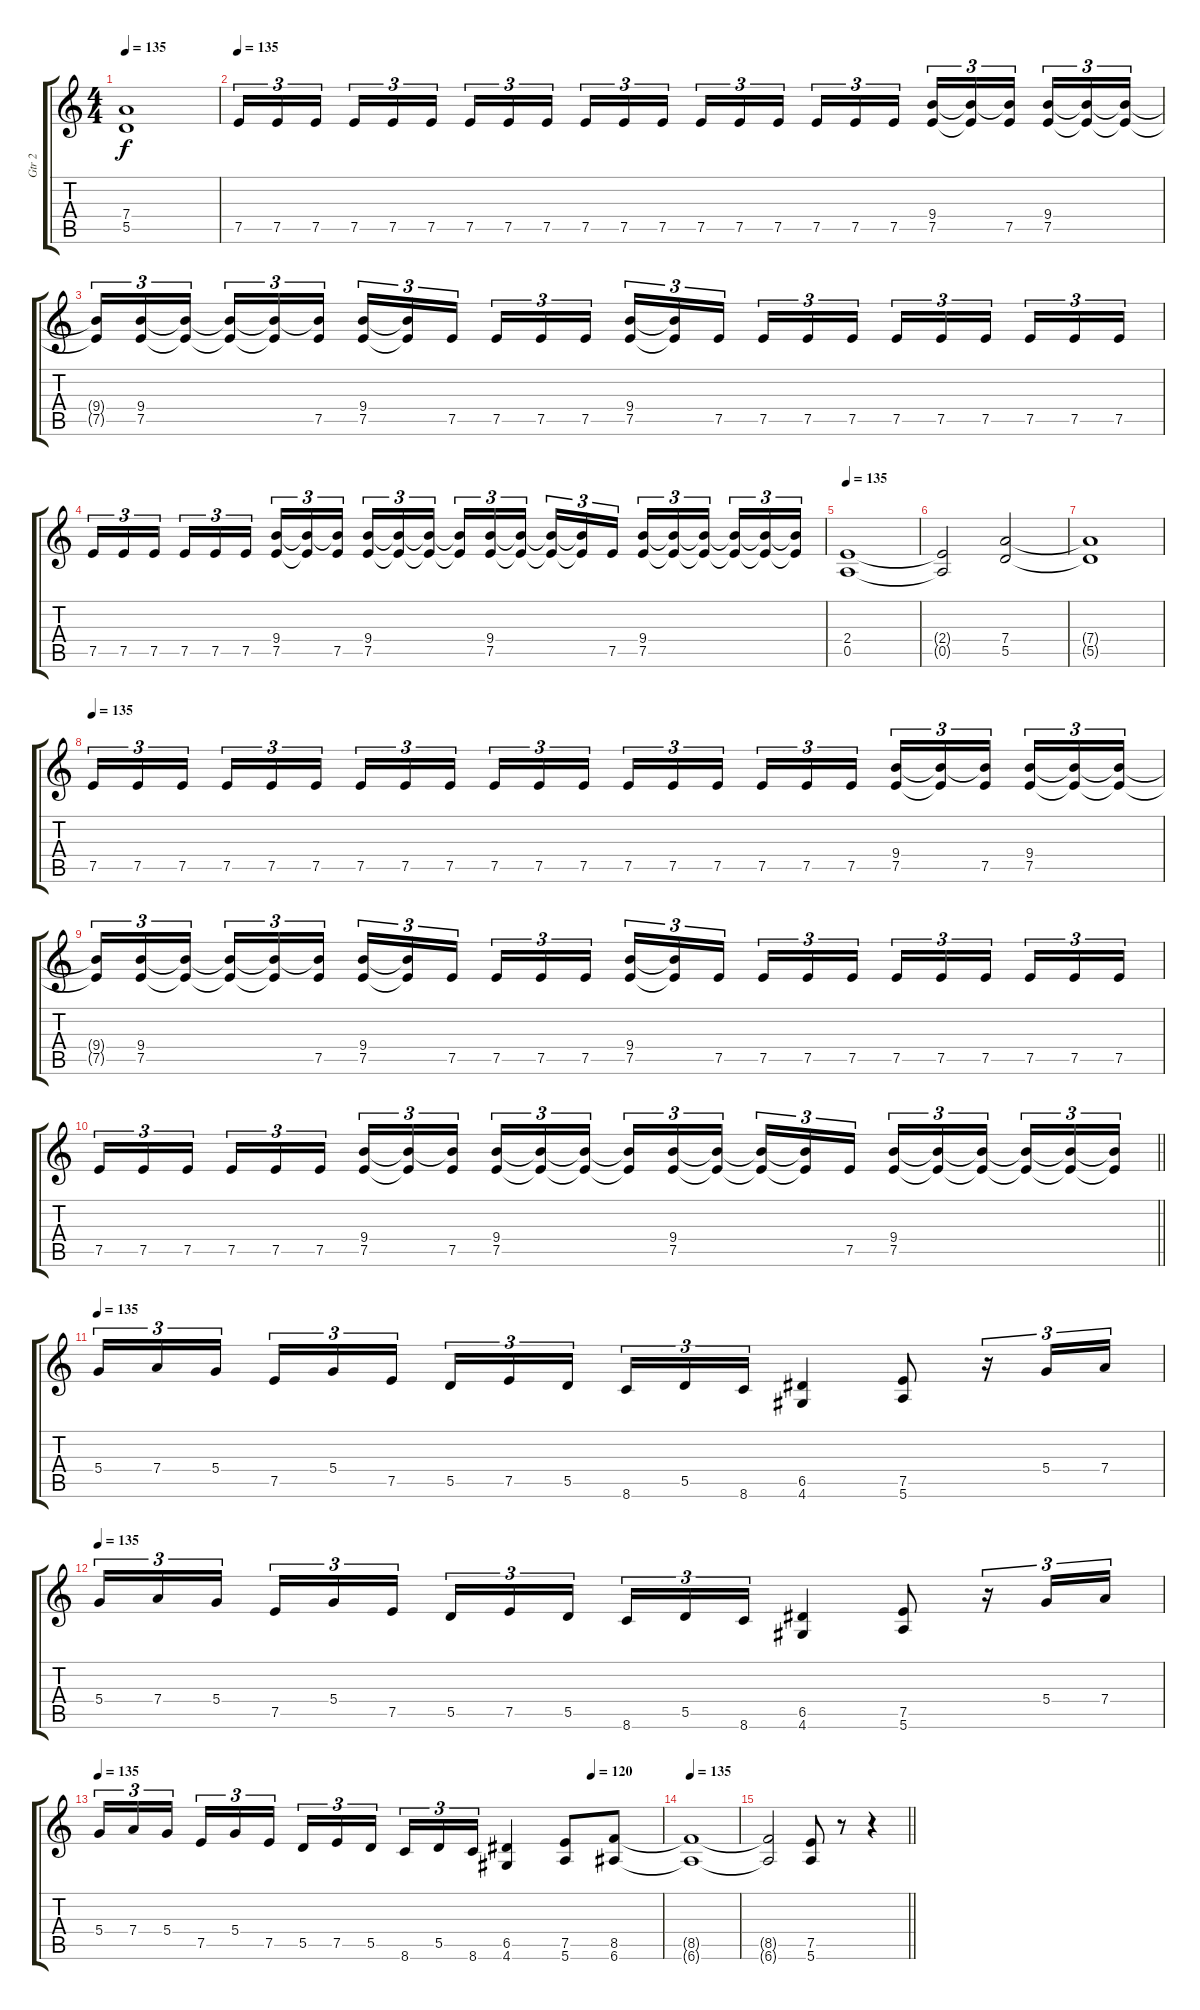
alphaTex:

\track ("Gtr 2" "Gtr 2") {instrument distortionguitar}
\staff {score tabs}
\tuning (E4 B3 G3 D3 A2 E2) {hide}
\ts (4 4)
\tempo 135
\clef g2
\ks c
(7.4{t} 5.5{t}).1{dy f} |
\tempo 135
7.5.16{tu (3 2)} 7.5.16{tu (3 2)} 7.5.16{tu (3 2)} 7.5.16{tu (3 2)} 7.5.16{tu (3 2)} 7.5.16{tu (3 2)} 7.5.16{tu (3 2)} 7.5.16{tu (3 2)} 7.5.16{tu (3 2)} 7.5.16{tu (3 2)} 7.5.16{tu (3 2)} 7.5.16{tu (3 2)} 7.5.16{tu (3 2)} 7.5.16{tu (3 2)} 7.5.16{tu (3 2)} 7.5.16{tu (3 2)} 7.5.16{tu (3 2)} 7.5.16{tu (3 2)} (9.4 7.5).16{tu (3 2)} (9.4{t} 7.5{t}).16{tu (3 2)} (9.4{t} 7.5).16{tu (3 2)} (9.4 7.5).16{tu (3 2)} (9.4{t} 7.5{t}).16{tu (3 2)} (9.4{t} 7.5{t}).16{tu (3 2)} |
(9.4{t} 7.5{t}).16{tu (3 2)} (9.4 7.5).16{tu (3 2)} (9.4{t} 7.5{t}).16{tu (3 2)} (9.4{t} 7.5{t}).16{tu (3 2)} (9.4{t} 7.5{t}).16{tu (3 2)} (9.4{t} 7.5).16{tu (3 2)} (9.4 7.5).16{tu (3 2)} (9.4{t} 7.5{t}).16{tu (3 2)} 7.5.16{tu (3 2)} 7.5.16{tu (3 2)} 7.5.16{tu (3 2)} 7.5.16{tu (3 2)} (9.4 7.5).16{tu (3 2)} (9.4{t} 7.5{t}).16{tu (3 2)} 7.5.16{tu (3 2)} 7.5.16{tu (3 2)} 7.5.16{tu (3 2)} 7.5.16{tu (3 2)} 7.5.16{tu (3 2)} 7.5.16{tu (3 2)} 7.5.16{tu (3 2)} 7.5.16{tu (3 2)} 7.5.16{tu (3 2)} 7.5.16{tu (3 2)} |
7.5.16{tu (3 2)} 7.5.16{tu (3 2)} 7.5.16{tu (3 2)} 7.5.16{tu (3 2)} 7.5.16{tu (3 2)} 7.5.16{tu (3 2)} (9.4 7.5).16{tu (3 2)} (9.4{t} 7.5{t}).16{tu (3 2)} (9.4{t} 7.5).16{tu (3 2)} (9.4 7.5).16{tu (3 2)} (9.4{t} 7.5{t}).16{tu (3 2)} (9.4{t} 7.5{t}).16{tu (3 2)} (9.4{t} 7.5{t}).16{tu (3 2)} (9.4 7.5).16{tu (3 2)} (9.4{t} 7.5{t}).16{tu (3 2)} (9.4{t} 7.5{t}).16{tu (3 2)} (9.4{t} 7.5{t}).16{tu (3 2)} 7.5.16{tu (3 2)} (9.4 7.5).16{tu (3 2)} (9.4{t} 7.5{t}).16{tu (3 2)} (9.4{t} 7.5{t}).16{tu (3 2)} (9.4{t} 7.5{t}).16{tu (3 2)} (9.4{t} 7.5{t}).16{tu (3 2)} (9.4{t} 7.5{t}).16{tu (3 2)} |
\tempo 135
(2.4 0.5).1 |
(2.4{t} 0.5{t}).2 (7.4 5.5).2 |
(7.4{t} 5.5{t}).1 |
\tempo 135
7.5.16{tu (3 2)} 7.5.16{tu (3 2)} 7.5.16{tu (3 2)} 7.5.16{tu (3 2)} 7.5.16{tu (3 2)} 7.5.16{tu (3 2)} 7.5.16{tu (3 2)} 7.5.16{tu (3 2)} 7.5.16{tu (3 2)} 7.5.16{tu (3 2)} 7.5.16{tu (3 2)} 7.5.16{tu (3 2)} 7.5.16{tu (3 2)} 7.5.16{tu (3 2)} 7.5.16{tu (3 2)} 7.5.16{tu (3 2)} 7.5.16{tu (3 2)} 7.5.16{tu (3 2)} (9.4 7.5).16{tu (3 2)} (9.4{t} 7.5{t}).16{tu (3 2)} (9.4{t} 7.5).16{tu (3 2)} (9.4 7.5).16{tu (3 2)} (9.4{t} 7.5{t}).16{tu (3 2)} (9.4{t} 7.5{t}).16{tu (3 2)} |
(9.4{t} 7.5{t}).16{tu (3 2)} (9.4 7.5).16{tu (3 2)} (9.4{t} 7.5{t}).16{tu (3 2)} (9.4{t} 7.5{t}).16{tu (3 2)} (9.4{t} 7.5{t}).16{tu (3 2)} (9.4{t} 7.5).16{tu (3 2)} (9.4 7.5).16{tu (3 2)} (9.4{t} 7.5{t}).16{tu (3 2)} 7.5.16{tu (3 2)} 7.5.16{tu (3 2)} 7.5.16{tu (3 2)} 7.5.16{tu (3 2)} (9.4 7.5).16{tu (3 2)} (9.4{t} 7.5{t}).16{tu (3 2)} 7.5.16{tu (3 2)} 7.5.16{tu (3 2)} 7.5.16{tu (3 2)} 7.5.16{tu (3 2)} 7.5.16{tu (3 2)} 7.5.16{tu (3 2)} 7.5.16{tu (3 2)} 7.5.16{tu (3 2)} 7.5.16{tu (3 2)} 7.5.16{tu (3 2)} |
\barLineRight lightlight
7.5.16{tu (3 2)} 7.5.16{tu (3 2)} 7.5.16{tu (3 2)} 7.5.16{tu (3 2)} 7.5.16{tu (3 2)} 7.5.16{tu (3 2)} (9.4 7.5).16{tu (3 2)} (9.4{t} 7.5{t}).16{tu (3 2)} (9.4{t} 7.5).16{tu (3 2)} (9.4 7.5).16{tu (3 2)} (9.4{t} 7.5{t}).16{tu (3 2)} (9.4{t} 7.5{t}).16{tu (3 2)} (9.4{t} 7.5{t}).16{tu (3 2)} (9.4 7.5).16{tu (3 2)} (9.4{t} 7.5{t}).16{tu (3 2)} (9.4{t} 7.5{t}).16{tu (3 2)} (9.4{t} 7.5{t}).16{tu (3 2)} 7.5.16{tu (3 2)} (9.4 7.5).16{tu (3 2)} (9.4{t} 7.5{t}).16{tu (3 2)} (9.4{t} 7.5{t}).16{tu (3 2)} (9.4{t} 7.5{t}).16{tu (3 2)} (9.4{t} 7.5{t}).16{tu (3 2)} (9.4{t} 7.5{t}).16{tu (3 2)} |
\tempo 135
5.4.16{tu (3 2) volume 16} 7.4.16{tu (3 2)} 5.4.16{tu (3 2)} 7.5.16{tu (3 2)} 5.4.16{tu (3 2)} 7.5.16{tu (3 2)} 5.5.16{tu (3 2)} 7.5.16{tu (3 2)} 5.5.16{tu (3 2)} 8.6.16{tu (3 2)} 5.5.16{tu (3 2)} 8.6.16{tu (3 2)} (6.5 4.6).4 (7.5 5.6).8 r.16{tu (3 2)} 5.4.16{tu (3 2)} 7.4.16{tu (3 2)} |
\tempo 135
5.4.16{tu (3 2)} 7.4.16{tu (3 2)} 5.4.16{tu (3 2)} 7.5.16{tu (3 2)} 5.4.16{tu (3 2)} 7.5.16{tu (3 2)} 5.5.16{tu (3 2)} 7.5.16{tu (3 2)} 5.5.16{tu (3 2)} 8.6.16{tu (3 2)} 5.5.16{tu (3 2)} 8.6.16{tu (3 2)} (6.5 4.6).4 (7.5 5.6).8 r.16{tu (3 2)} 5.4.16{tu (3 2)} 7.4.16{tu (3 2)} |
\tempo (120 0.875)
\tempo 135
5.4.16{tu (3 2)} 7.4.16{tu (3 2)} 5.4.16{tu (3 2)} 7.5.16{tu (3 2)} 5.4.16{tu (3 2)} 7.5.16{tu (3 2)} 5.5.16{tu (3 2)} 7.5.16{tu (3 2)} 5.5.16{tu (3 2)} 8.6.16{tu (3 2)} 5.5.16{tu (3 2)} 8.6.16{tu (3 2)} (6.5 4.6).4 (7.5 5.6).8 (8.5 6.6).8 |
\tempo 135
(8.5{t} 6.6{t}).1 |
\barLineRight lightlight
(8.5{t} 6.6{t}).2 (7.5 5.6).8 r.8 r.4
